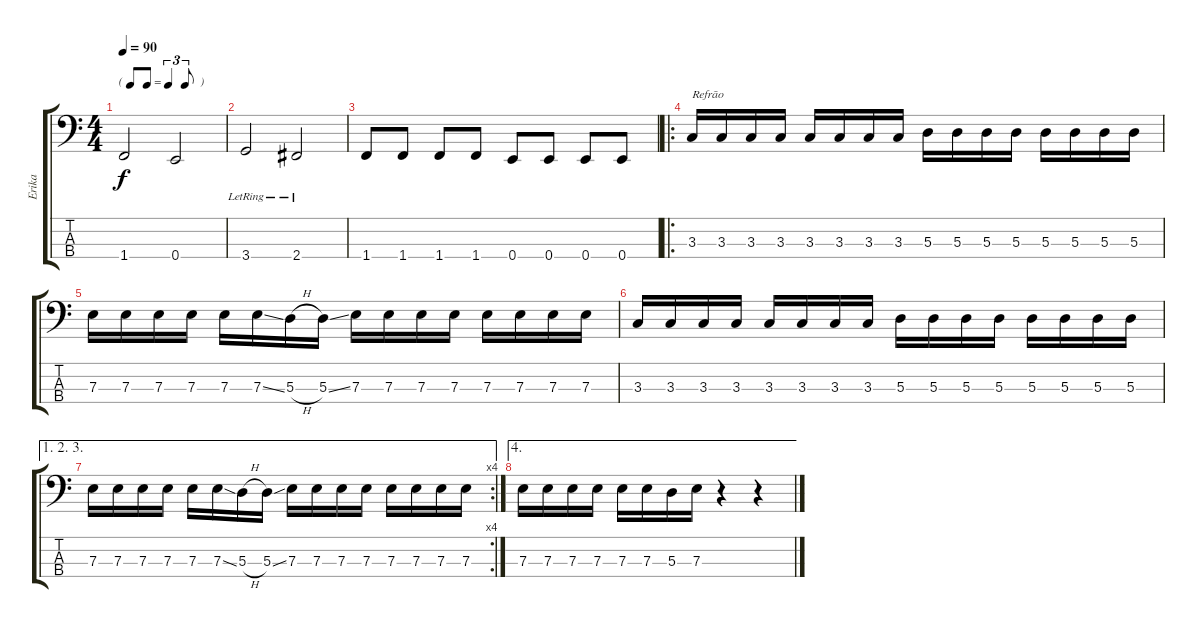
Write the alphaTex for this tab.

\track ("Erika" "Erika") {instrument electricbasspick}
\staff {score tabs}
\tuning (G2 D2 A1 E1) {hide}
\ts (4 4)
\tf triplet8th
\tempo 90
\clef f4
\ks c
1.4.2{dy f} 0.4.2 |
3.4{lr}.2 2.4{lr}.2 |
1.4.8 1.4.8 1.4.8 1.4.8 0.4.8 0.4.8 0.4.8 0.4.8 |
\ro
3.3.16{txt "Refrão"} 3.3.16 3.3.16 3.3.16 3.3.16 3.3.16 3.3.16 3.3.16 5.3.16 5.3.16 5.3.16 5.3.16 5.3.16 5.3.16 5.3.16 5.3.16 |
7.3.16 7.3.16 7.3.16 7.3.16 7.3.16 7.3{ss}.16 5.3{h}.16 5.3{ss}.16 7.3.16 7.3.16 7.3.16 7.3.16 7.3.16 7.3.16 7.3.16 7.3.16 |
3.3.16 3.3.16 3.3.16 3.3.16 3.3.16 3.3.16 3.3.16 3.3.16 5.3.16 5.3.16 5.3.16 5.3.16 5.3.16 5.3.16 5.3.16 5.3.16 |
\ae (1 2 3)
\rc 4
7.3.16 7.3.16 7.3.16 7.3.16 7.3.16 7.3{ss}.16 5.3{h}.16 5.3{ss}.16 7.3.16 7.3.16 7.3.16 7.3.16 7.3.16 7.3.16 7.3.16 7.3.16 |
\ae 4
7.3.16 7.3.16 7.3.16 7.3.16 7.3.16 7.3.16 5.3.16 7.3.16 r.4 r.4
